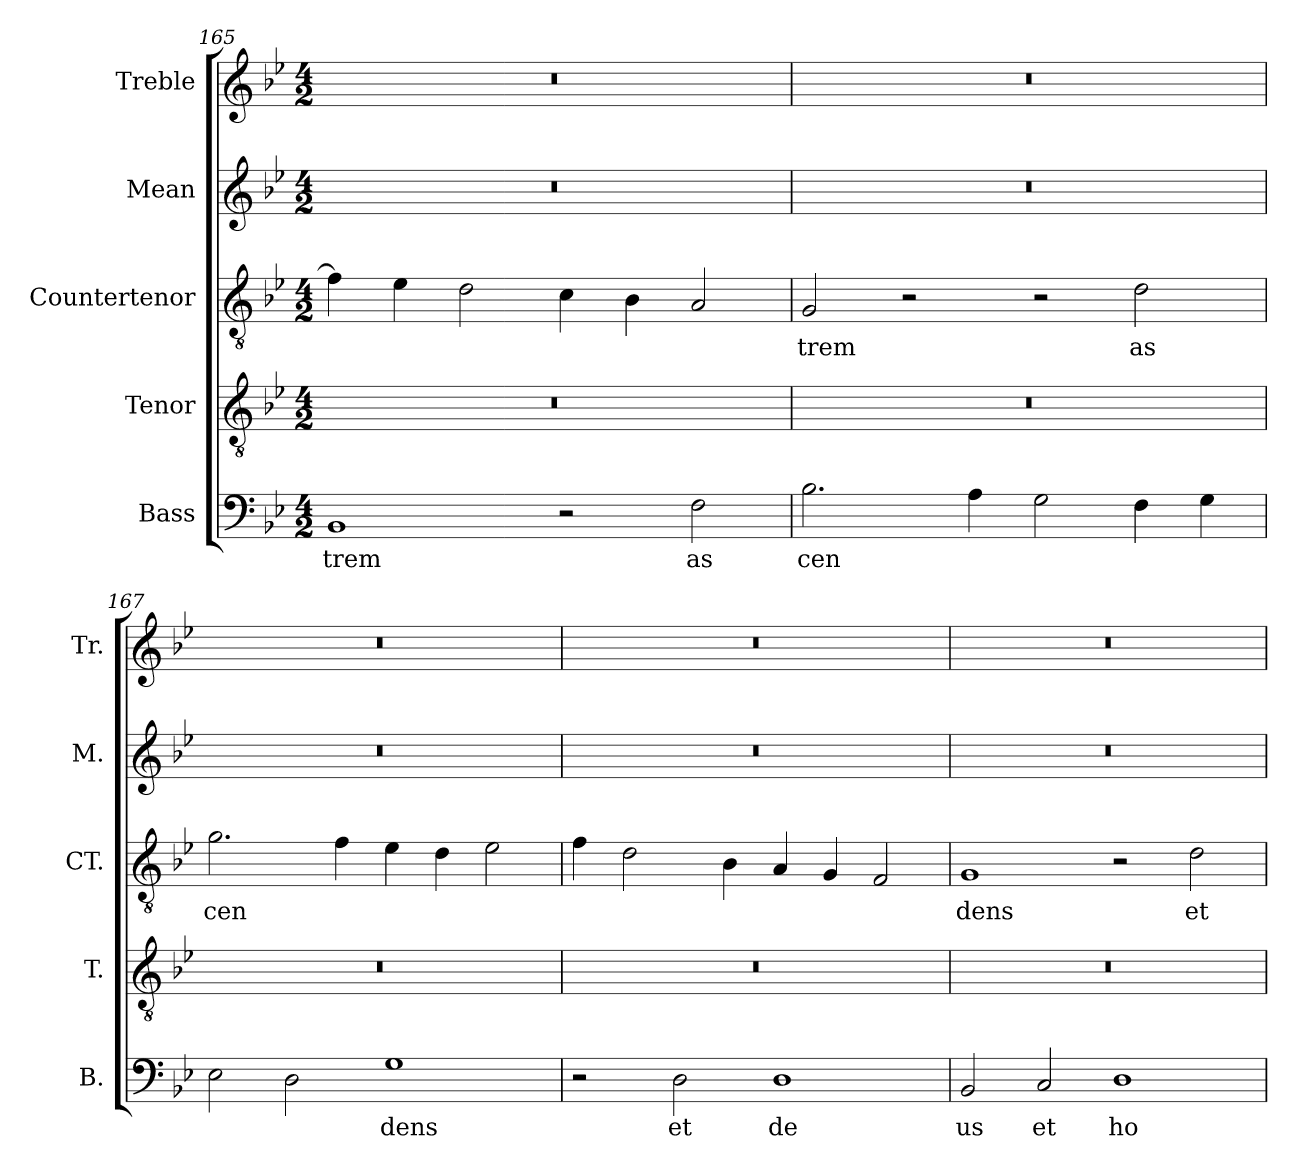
**kern	**text	**kern	**kern	**text	**kern	**kern
*part5	*part5	*part4	*part3	*part3	*part2	*part1
*staff5	*staff5	*staff4	*staff3	*staff3	*staff2	*staff1
*I"Bass	*	*I"Tenor	*I"Countertenor	*	*I"Mean	*I"Treble
*I'B.	*	*I'T.	*I'CT.	*	*I'M.	*I'Tr.
*clefF4	*	*clefGv2	*clefGv2	*	*clefG2	*clefG2
*	*	*ITrd7c12	*ITrd7c12	*	*	*
*k[b-e-]	*	*k[b-e-]	*k[b-e-]	*	*k[b-e-]	*k[b-e-]
*g:	*	*g:	*g:	*	*g:	*g:
*M4/2	*	*M4/2	*M4/2	*	*M4/2	*M4/2
=165	=165	=165	=165	=165	=165	=165
!	!LO:LY:b:color=#000000	!LO:N:vis=1	!	!	!LO:N:vis=1	!LO:N:vis=1
1BB-i	trem	0r	4Fi\]	.	0r	0r
.	.	.	4E-i\	.	.	.
.	.	.	2Di\	.	.	.
2r	.	.	4Ci\	.	.	.
.	.	.	4BB-i\	.	.	.
!	!LO:LY:b:color=#000000	!	!	!	!	!
2Fi\	as	.	2AAi/	.	.	.
=166	=166	=166	=166	=166	=166	=166
!	!LO:LY:b:color=#000000	!LO:N:vis=1	!	!	!	!
!	!	!	!	!LO:LY:b:color=#000000	!LO:N:vis=1	!LO:N:vis=1
2.B-i\	cen	0r	2GGi/	trem	0r	0r
.	.	.	2r	.	.	.
4Ai\	.	.	.	.	.	.
2Gi\	.	.	2r	.	.	.
!	!	!	!	!LO:LY:b:color=#000000	!	!
4Fi\	.	.	2Di\	as	.	.
4Gi\	.	.	.	.	.	.
!!LO:LB:g=z
=167	=167	=167	=167	=167	=167	=167
!	!	!LO:N:vis=1	!	!	!	!
!	!	!	!	!LO:LY:b:color=#000000	!LO:N:vis=1	!LO:N:vis=1
2E-i\	.	0r	2.Gi\	cen	0r	0r
2Di\	.	.	.	.	.	.
.	.	.	4Fi\	.	.	.
!	!LO:LY:b:color=#000000	!	!	!	!	!
1Gi	dens	.	4E-i\	.	.	.
.	.	.	4Di\	.	.	.
.	.	.	2E-i\	.	.	.
=168	=168	=168	=168	=168	=168	=168
!	!	!LO:N:vis=1	!	!	!LO:N:vis=1	!LO:N:vis=1
2r	.	0r	4Fi\	.	0r	0r
.	.	.	2Di\	.	.	.
!	!LO:LY:b:color=#000000	!	!	!	!	!
2Di\	et	.	.	.	.	.
.	.	.	4BB-i\	.	.	.
!	!LO:LY:b:color=#000000	!	!	!	!	!
1Di	de	.	4AAi/	.	.	.
.	.	.	4GGi/	.	.	.
.	.	.	2FFi/	.	.	.
=169	=169	=169	=169	=169	=169	=169
!	!LO:LY:b:color=#000000	!LO:N:vis=1	!	!	!	!
!	!	!	!	!LO:LY:b:color=#000000	!LO:N:vis=1	!LO:N:vis=1
2BB-i/	us	0r	1GGi	dens	0r	0r
!	!LO:LY:b:color=#000000	!	!	!	!	!
2Ci/	et	.	.	.	.	.
!	!LO:LY:b:color=#000000	!	!	!	!	!
1Di	ho	.	2r	.	.	.
!	!	!	!	!LO:LY:b:color=#000000	!	!
.	.	.	2Di\	et	.	.
=	=	=	=	=	=	=
*-	*-	*-	*-	*-	*-	*-
